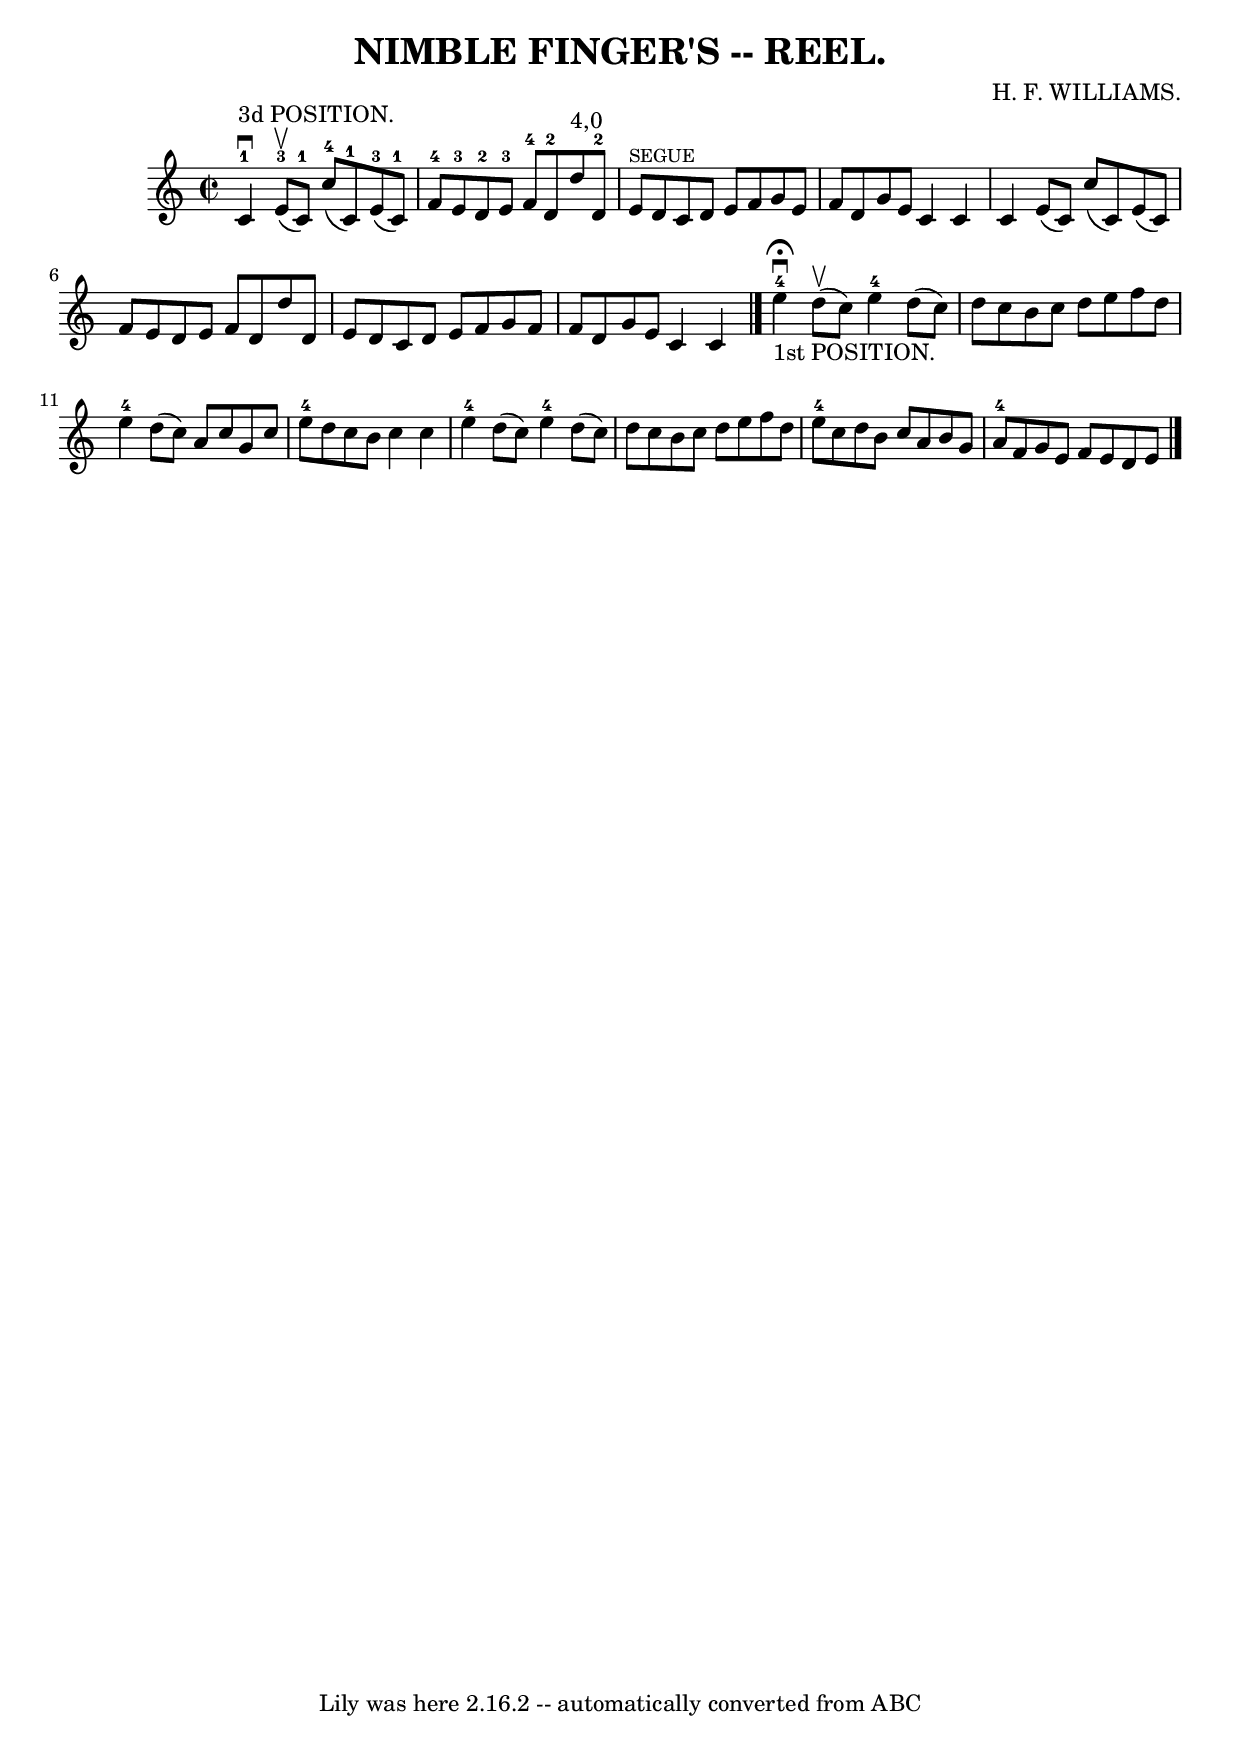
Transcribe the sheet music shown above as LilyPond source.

\version "2.16.2"
\include "Mammoth.ily"
\header {
  %% book = "Coles"
  composer = "H. F. WILLIAMS."
  crossRefNumber = "11"
  footnotes = ""
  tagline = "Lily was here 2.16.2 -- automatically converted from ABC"
  title = "NIMBLE FINGER'S -- REEL."

}
voicedefault =  {


  \override Staff.TimeSignature #'style = #'C
  \time 2/2 
  \key c \major
 c'4-1^"3d POSITION."^\downbow e'8 
  -3(^\upbow c'8-1) c''8-4(c'8-1) e'8-3(c'8 
  -1) |
  f'8-4 e'8-3 d'8-2 e'8-3 f'8-4   
  d'8-2 d''8^"4,0" d'8-2 |
  e'8^\segue d'8 c'8 d'8   
  e'8 f'8 g'8 e'8  |
  f'8 d'8 g'8 e'8 c'4 c'4  
  |
  c'4 e'8 (c'8) c''8 (c'8) e'8 (c'8) 
  |
  f'8 e'8 d'8 e'8 f'8 d'8 d''8 d'8  |
  
  e'8 d'8 c'8 d'8 e'8 f'8 g'8 f'8  |
  f'8 d'8    
  g'8 e'8 c'4 c'4    \bar "|." e''4 
  -4_"1st POSITION."^\fermata^\downbow d''8 (^\upbow c''8) e''4 
  -4 d''8 (c''8) |
  d''8 c''8 b'8 c''8 d''8 e''8 
  f''8 d''8  |
  e''4-4 d''8 (c''8) a'8 c''8 g'8  
  c''8  |
  e''8-4 d''8 c''8 b'8 c''4 c''4  
  |
  e''4-4 d''8 (c''8) e''4-4 d''8 (c''8) 
  |
  d''8 c''8 b'8 c''8 d''8 e''8 f''8 d''8  
  |
  e''8-4 c''8 d''8 b'8 c''8 a'8 b'8 g'8  
  |
  a'8-4 f'8 g'8 e'8 f'8 e'8 d'8 e'8  \bar "|."  
  

}

\score{
  <<

    \context Staff="default"
    {
      \voicedefault 
      
    }

  >>
  \layout {
    
  }
  \midi {
  }

}
